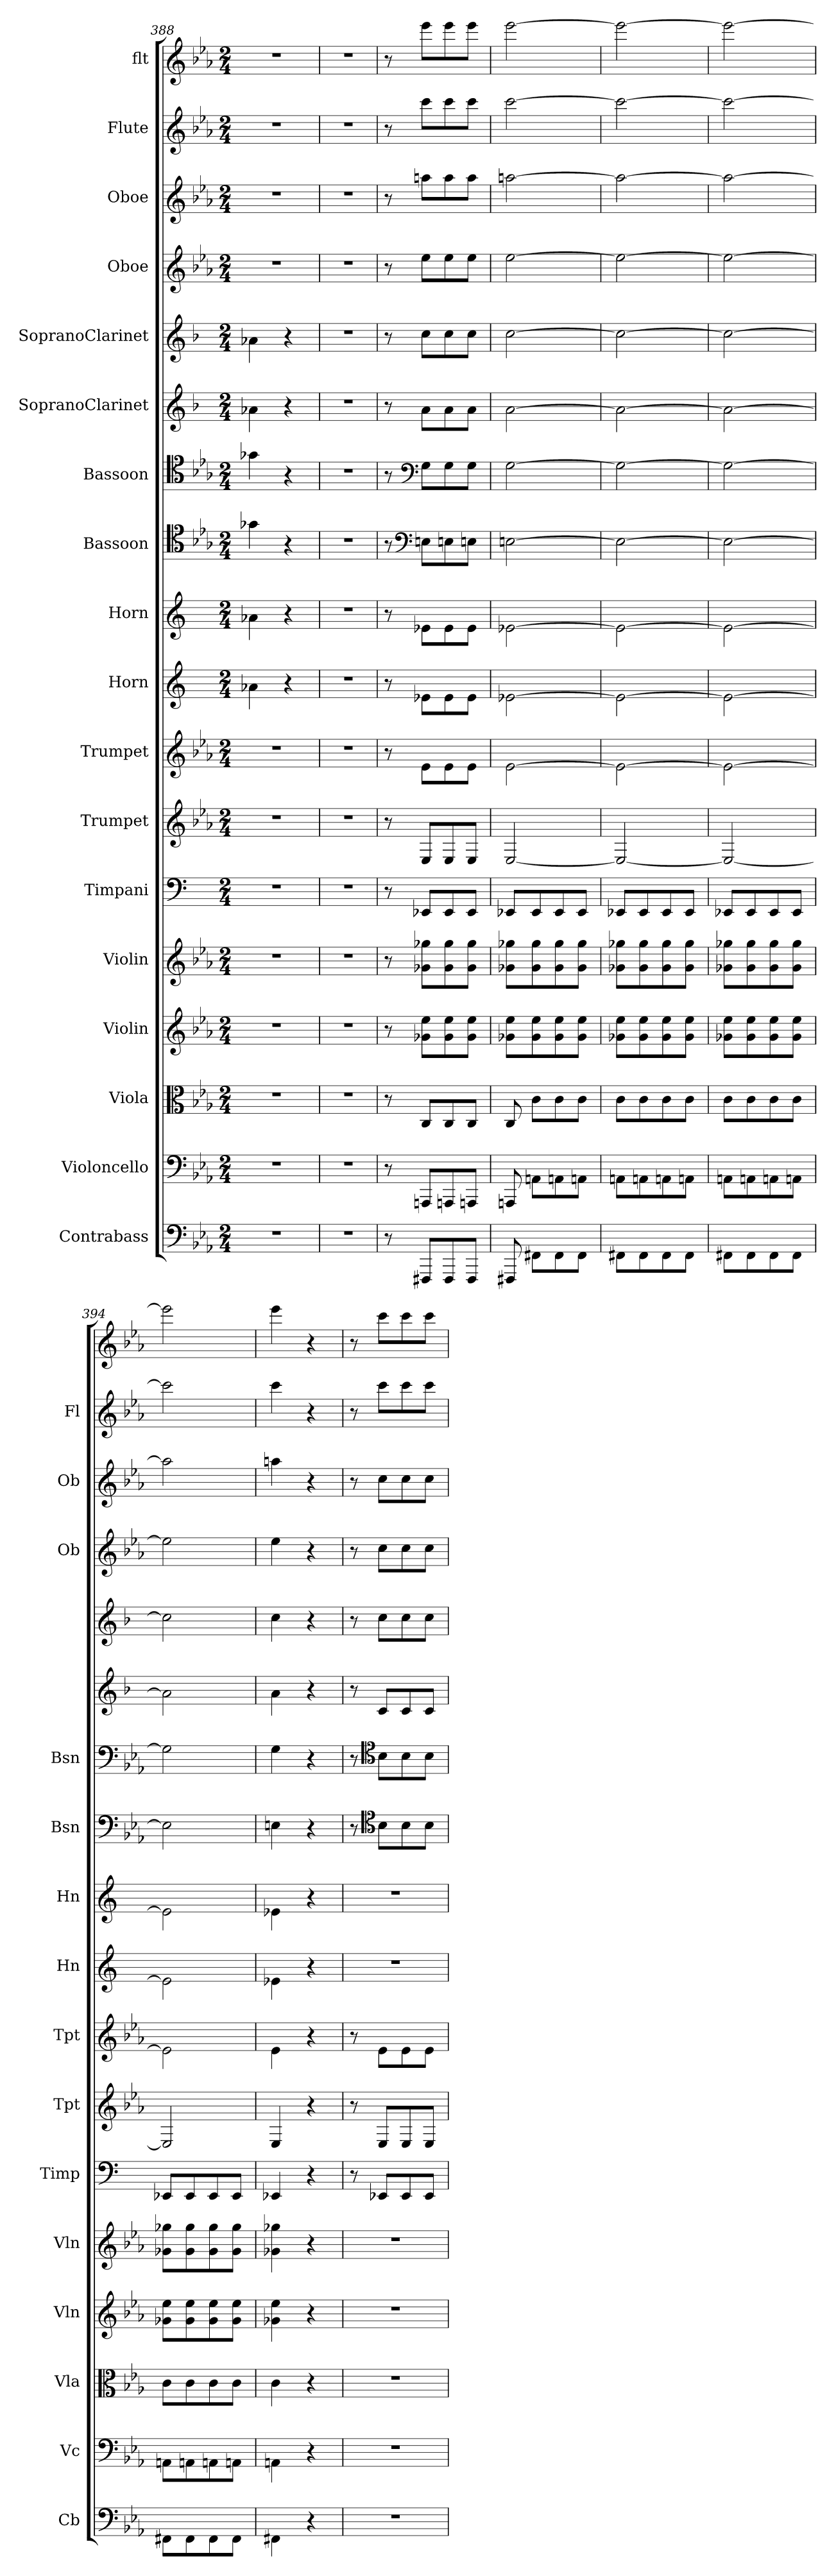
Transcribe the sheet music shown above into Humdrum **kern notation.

**kern	**kern	**kern	**kern	**kern	**kern	**kern	**kern	**kern	**kern	**kern	**kern	**kern	**kern	**kern	**kern	**kern	**kern
*part18	*part17	*part16	*part15	*part14	*part13	*part12	*part11	*part10	*part9	*part8	*part7	*part6	*part5	*part4	*part3	*part2	*part1
*staff18	*staff17	*staff16	*staff15	*staff14	*staff13	*staff12	*staff11	*staff10	*staff9	*staff8	*staff7	*staff6	*staff5	*staff4	*staff3	*staff2	*staff1
*I"Contrabass	*I"Violoncello	*I"Viola	*I"Violin	*I"Violin	*I"Timpani	*I"Trumpet	*I"Trumpet	*I"Horn	*I"Horn	*I"Bassoon	*I"Bassoon	*I"SopranoClarinet	*I"SopranoClarinet	*I"Oboe	*I"Oboe	*I"Flute	*I"flt
*I'Cb	*I'Vc	*I'Vla	*I'Vln	*I'Vln	*I'Timp	*I'Tpt	*I'Tpt	*I'Hn	*I'Hn	*I'Bsn	*I'Bsn	*	*	*I'Ob	*I'Ob	*I'Fl	*
*clefF4	*clefF4	*clefC3	*clefG2	*clefG2	*clefF4	*clefG2	*clefG2	*clefG2	*clefG2	*clefC4	*clefC4	*clefG2	*clefG2	*clefG2	*clefG2	*clefG2	*clefG2
*k[b-e-a-]	*k[b-e-a-]	*k[b-e-a-]	*k[b-e-a-]	*k[b-e-a-]	*k[]	*k[b-e-a-]	*k[b-e-a-]	*k[]	*k[]	*k[b-e-a-]	*k[b-e-a-]	*k[b-]	*k[b-]	*k[b-e-a-]	*k[b-e-a-]	*k[b-e-a-]	*k[b-e-a-]
*c:	*c:	*c:	*c:	*c:	*	*c:	*c:	*	*	*c:	*c:	*	*	*c:	*c:	*c:	*c:
*M2/4	*M2/4	*M2/4	*M2/4	*M2/4	*M2/4	*M2/4	*M2/4	*M2/4	*M2/4	*M2/4	*M2/4	*M2/4	*M2/4	*M2/4	*M2/4	*M2/4	*M2/4
=388	=388	=388	=388	=388	=388	=388	=388	=388	=388	=388	=388	=388	=388	=388	=388	=388	=388
2r	2r	2r	2r	2r	2r	2r	2r	4a-X\	4a-X\	4g-X\	4g-X\	4a-X\	4a-X\	2r	2r	2r	2r
.	.	.	.	.	.	.	.	4r	4r	4r	4r	4r	4r	.	.	.	.
=389	=389	=389	=389	=389	=389	=389	=389	=389	=389	=389	=389	=389	=389	=389	=389	=389	=389
2r	2r	2r	2r	2r	2r	2r	2r	2r	2r	2r	2r	2r	2r	2r	2r	2r	2r
=390	=390	=390	=390	=390	=390	=390	=390	=390	=390	=390	=390	=390	=390	=390	=390	=390	=390
8r	8r	8r	8r	8r	8r	8r	8r	8r	8r	8r	8r	8r	8r	8r	8r	8r	8r
*	*	*	*	*	*	*	*	*	*	*clefF4	*clefF4	*	*	*	*	*	*
8FFF#X/L	8AAAn/L	8C/L	8g-X\ 8ee-\L	8g-X\ 8gg-X\L	8EE-X/L	8E-/L	8e-\L	8e-X\L	8e-X\L	8En\L	8G\L	8a\L	8cc\L	8ee-\L	8aan\L	8ccc\L	8eee-\L
8FFF#/	8AAAn/	8C/	8g-\ 8ee-\	8g-\ 8gg-\	8EE-/	8E-/	8e-\	8e-\	8e-\	8En\	8G\	8a\	8cc\	8ee-\	8aa\	8ccc\	8eee-\
8FFF#/J	8AAAn/J	8C/J	8g-\ 8ee-\J	8g-\ 8gg-\J	8EE-/J	8E-/J	8e-\J	8e-\J	8e-\J	8En\J	8G\J	8a\J	8cc\J	8ee-\J	8aa\J	8ccc\J	8eee-\J
=391	=391	=391	=391	=391	=391	=391	=391	=391	=391	=391	=391	=391	=391	=391	=391	=391	=391
8FFF#X/	8AAAn/	8C/	8g-X\ 8ee-\L	8g-X\ 8gg-X\L	8EE-X/L	[2E-/	[2e-\	[2e-X\	[2e-X\	[2En\	[2G\	[2a\	[2cc\	[2ee-\	[2aan\	[2ccc\	[2eee-\
8FF#X\L	8AAn\L	8c\L	8g-\ 8ee-\	8g-\ 8gg-\	8EE-/	.	.	.	.	.	.	.	.	.	.	.	.
8FF#\	8AAn\	8c\	8g-\ 8ee-\	8g-\ 8gg-\	8EE-/	.	.	.	.	.	.	.	.	.	.	.	.
8FF#\J	8AAn\J	8c\J	8g-\ 8ee-\J	8g-\ 8gg-\J	8EE-/J	.	.	.	.	.	.	.	.	.	.	.	.
=392	=392	=392	=392	=392	=392	=392	=392	=392	=392	=392	=392	=392	=392	=392	=392	=392	=392
8FF#X\L	8AAn\L	8c\L	8g-X\ 8ee-\L	8g-X\ 8gg-X\L	8EE-X/L	2E-/_	2e-\_	2e-\_	2e-\_	2En\_	2G\_	2a\_	2cc\_	2ee-\_	2aa\_	2ccc\_	2eee-\_
8FF#\	8AAn\	8c\	8g-\ 8ee-\	8g-\ 8gg-\	8EE-/	.	.	.	.	.	.	.	.	.	.	.	.
8FF#\	8AAn\	8c\	8g-\ 8ee-\	8g-\ 8gg-\	8EE-/	.	.	.	.	.	.	.	.	.	.	.	.
8FF#\J	8AAn\J	8c\J	8g-\ 8ee-\J	8g-\ 8gg-\J	8EE-/J	.	.	.	.	.	.	.	.	.	.	.	.
=393	=393	=393	=393	=393	=393	=393	=393	=393	=393	=393	=393	=393	=393	=393	=393	=393	=393
8FF#X\L	8AAn\L	8c\L	8g-X\ 8ee-\L	8g-X\ 8gg-X\L	8EE-X/L	2E-/_	2e-\_	2e-\_	2e-\_	2En\_	2G\_	2a\_	2cc\_	2ee-\_	2aa\_	2ccc\_	2eee-\_
8FF#\	8AAn\	8c\	8g-\ 8ee-\	8g-\ 8gg-\	8EE-/	.	.	.	.	.	.	.	.	.	.	.	.
8FF#\	8AAn\	8c\	8g-\ 8ee-\	8g-\ 8gg-\	8EE-/	.	.	.	.	.	.	.	.	.	.	.	.
8FF#\J	8AAn\J	8c\J	8g-\ 8ee-\J	8g-\ 8gg-\J	8EE-/J	.	.	.	.	.	.	.	.	.	.	.	.
=394	=394	=394	=394	=394	=394	=394	=394	=394	=394	=394	=394	=394	=394	=394	=394	=394	=394
8FF#X\L	8AAn\L	8c\L	8g-X\ 8ee-\L	8g-X\ 8gg-X\L	8EE-X/L	2E-/]	2e-\]	2e-\]	2e-\]	2En\]	2G\]	2a\]	2cc\]	2ee-\]	2aa\]	2ccc\]	2eee-\]
8FF#\	8AAn\	8c\	8g-\ 8ee-\	8g-\ 8gg-\	8EE-/	.	.	.	.	.	.	.	.	.	.	.	.
8FF#\	8AAn\	8c\	8g-\ 8ee-\	8g-\ 8gg-\	8EE-/	.	.	.	.	.	.	.	.	.	.	.	.
8FF#\J	8AAn\J	8c\J	8g-\ 8ee-\J	8g-\ 8gg-\J	8EE-/J	.	.	.	.	.	.	.	.	.	.	.	.
=395	=395	=395	=395	=395	=395	=395	=395	=395	=395	=395	=395	=395	=395	=395	=395	=395	=395
4FF#X\	4AAn\	4c\	4g-X\ 4ee-\	4g-X\ 4gg-X\	4EE-X/	4E-/	4e-\	4e-X\	4e-X\	4En\	4G\	4a\	4cc\	4ee-\	4aan\	4ccc\	4eee-\
4r	4r	4r	4r	4r	4r	4r	4r	4r	4r	4r	4r	4r	4r	4r	4r	4r	4r
=396	=396	=396	=396	=396	=396	=396	=396	=396	=396	=396	=396	=396	=396	=396	=396	=396	=396
2r	2r	2r	2r	2r	8r	8r	8r	2r	2r	8r	8r	8r	8r	8r	8r	8r	8r
*	*	*	*	*	*	*	*	*	*	*clefC4	*clefC4	*	*	*	*	*	*
.	.	.	.	.	8EE-X/L	8E-/L	8e-\L	.	.	8B-\L	8B-\L	8c/L	8cc\L	8cc\L	8cc\L	8ccc\L	8ccc\L
.	.	.	.	.	8EE-/	8E-/	8e-\	.	.	8B-\	8B-\	8c/	8cc\	8cc\	8cc\	8ccc\	8ccc\
.	.	.	.	.	8EE-/J	8E-/J	8e-\J	.	.	8B-\J	8B-\J	8c/J	8cc\J	8cc\J	8cc\J	8ccc\J	8ccc\J
=	=	=	=	=	=	=	=	=	=	=	=	=	=	=	=	=	=
*-	*-	*-	*-	*-	*-	*-	*-	*-	*-	*-	*-	*-	*-	*-	*-	*-	*-
